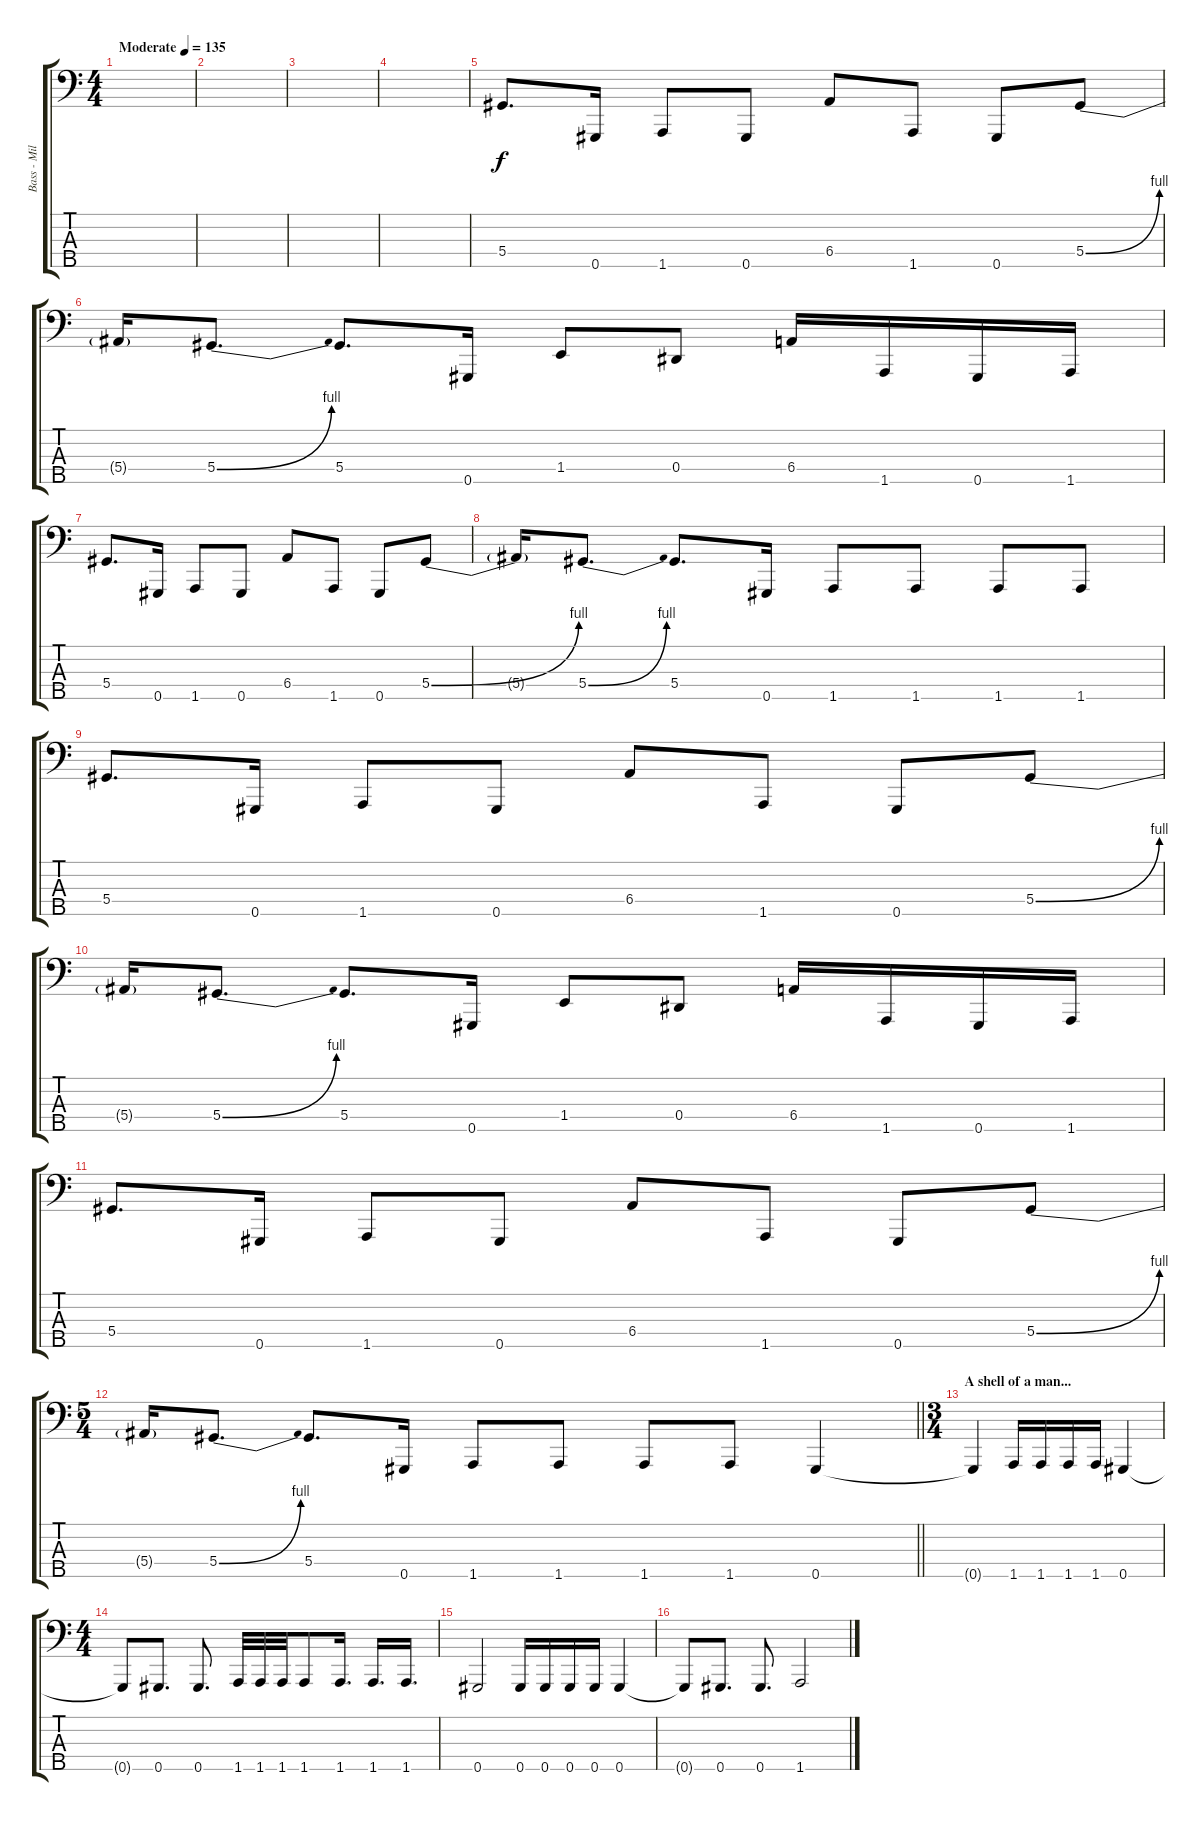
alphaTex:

\track ("Bass - Milo" "Bass - Mil") {instrument electricbasspick}
\staff {score tabs}
\tuning (Gb2 Db2 Ab1 Eb1 Ab0) {hide}
\ts (4 4)
\tempo (135 "Moderate")
\clef f4
\ks c
|
|
|
|
5.4.8{d} 0.5.16 1.5.8 0.5.8 6.4.8 1.5.8 0.5.8 5.4{be (bend 0 0 60 4)}.8 |
5.4{t}.16 5.4{be (bend 0 0 60 4)}.8{d} 5.4.8{d} 0.5.16 1.4.8 0.4.8 6.4.16 1.5.16 0.5.16 1.5.16 |
5.4.8{d} 0.5.16 1.5.8 0.5.8 6.4.8 1.5.8 0.5.8 5.4{be (bend 0 0 60 4)}.8 |
5.4{t}.16 5.4{be (bend 0 0 60 4)}.8{d} 5.4.8{d} 0.5.16 1.5.8 1.5.8 1.5.8 1.5.8 |
5.4.8{d} 0.5.16 1.5.8 0.5.8 6.4.8 1.5.8 0.5.8 5.4{be (bend 0 0 60 4)}.8 |
5.4{t}.16 5.4{be (bend 0 0 60 4)}.8{d} 5.4.8{d} 0.5.16 1.4.8 0.4.8 6.4.16 1.5.16 0.5.16 1.5.16 |
5.4.8{d} 0.5.16 1.5.8 0.5.8 6.4.8 1.5.8 0.5.8 5.4{be (bend 0 0 60 4)}.8 |
\ts (5 4)
\barLineRight lightlight
5.4{t}.16 5.4{be (bend 0 0 60 4)}.8{d} 5.4.8{d} 0.5.16 1.5.8 1.5.8 1.5.8 1.5.8 0.5.4 |
\ts (3 4)
\section ("" "A shell of a man...")
0.5{t}.4 1.5.16 1.5.16 1.5.16 1.5.16 0.5.4 |
\ts (4 4)
0.5{t}.8 0.5.8{d} 0.5.8{d} 1.5.32 1.5.32 1.5.32 1.5.8 1.5.16{d} 1.5.16{d} 1.5.16{d} |
0.5.2 0.5.16 0.5.16 0.5.16 0.5.16 0.5.4 |
0.5{t}.8 0.5.8{d} 0.5.8{d} 1.5.2
